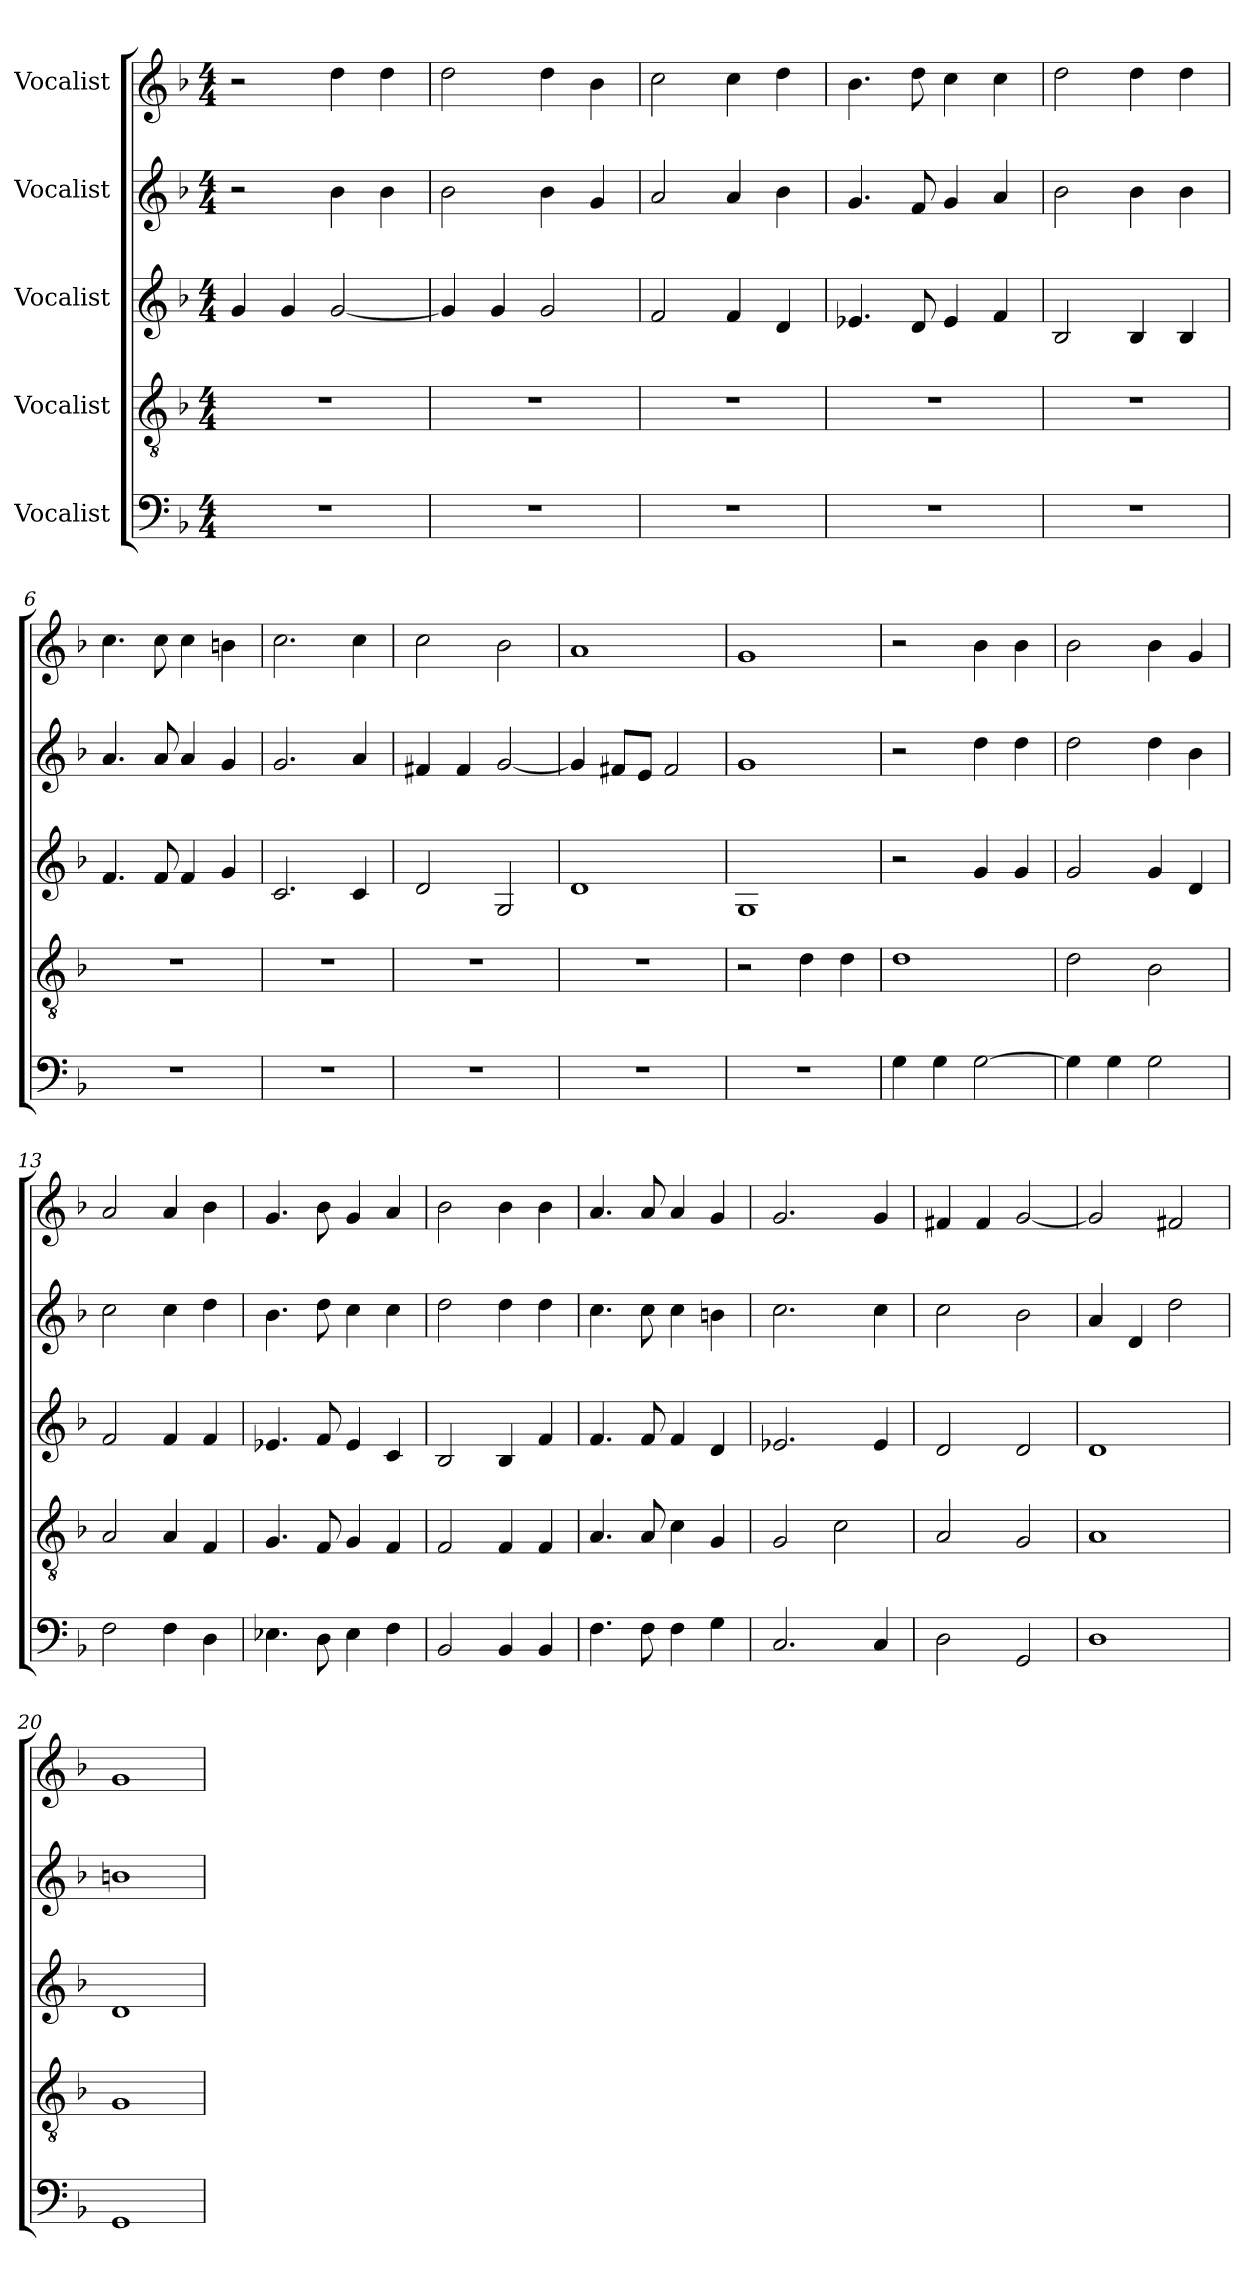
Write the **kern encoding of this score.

**kern	**kern	**kern	**kern	**kern
*part5	*part4	*part3	*part2	*part1
*staff5	*staff4	*staff3	*staff2	*staff1
*I"Vocalist	*I"Vocalist	*I"Vocalist	*I"Vocalist	*I"Vocalist
*clefF4	*clefGv2	*clefG2	*clefG2	*clefG2
*k[b-]	*k[b-]	*k[b-]	*k[b-]	*k[b-]
*M4/4	*M4/4	*M4/4	*M4/4	*M4/4
*MM120	*MM120	*MM120	*MM120	*MM120
=1	=1	=1	=1	=1
1r	1r	4g/	2r	2r
.	.	4g/	.	.
.	.	[2g/	4b-\	4dd\
.	.	.	4b-\	4dd\
=2	=2	=2	=2	=2
1r	1r	4g/]	2b-\	2dd\
.	.	4g/	.	.
.	.	2g/	4b-\	4dd\
.	.	.	4g/	4b-\
=3	=3	=3	=3	=3
1r	1r	2f/	2a/	2cc\
.	.	4f/	4a/	4cc\
.	.	4d/	4b-\	4dd\
=4	=4	=4	=4	=4
1r	1r	4.e-X/	4.g/	4.b-\
.	.	8d/	8f/	8dd\
.	.	4e-/	4g/	4cc\
.	.	4f/	4a/	4cc\
=5	=5	=5	=5	=5
1r	1r	2B-/	2b-\	2dd\
.	.	4B-/	4b-\	4dd\
.	.	4B-/	4b-\	4dd\
=6	=6	=6	=6	=6
1r	1r	4.f/	4.a/	4.cc\
.	.	8f/	8a/	8cc\
.	.	4f/	4a/	4cc\
.	.	4g/	4g/	4bn\
=7	=7	=7	=7	=7
1r	1r	2.c/	2.g/	2.cc\
.	.	4c/	4a/	4cc\
=8	=8	=8	=8	=8
1r	1r	2d/	4f#X/	2cc\
.	.	.	4f#/	.
.	.	2G/	[2g/	2b-\
=9	=9	=9	=9	=9
1r	1r	1d	4g/]	1a
.	.	.	8f#X/L	.
.	.	.	8e/J	.
.	.	.	2f#/	.
=10	=10	=10	=10	=10
1r	2r	1G	1g	1g
.	4d\	.	.	.
.	4d\	.	.	.
=11	=11	=11	=11	=11
4G\	1d	2r	2r	2r
4G\	.	.	.	.
[2G\	.	4g/	4dd\	4b-\
.	.	4g/	4dd\	4b-\
=12	=12	=12	=12	=12
4G\]	2d\	2g/	2dd\	2b-\
4G\	.	.	.	.
2G\	2B-\	4g/	4dd\	4b-\
.	.	4d/	4b-\	4g/
=13	=13	=13	=13	=13
2F\	2A/	2f/	2cc\	2a/
4F\	4A/	4f/	4cc\	4a/
4D\	4F/	4f/	4dd\	4b-\
=14	=14	=14	=14	=14
4.E-X\	4.G/	4.e-X/	4.b-\	4.g/
8D\	8F/	8f/	8dd\	8b-\
4E-\	4G/	4e-/	4cc\	4g/
4F\	4F/	4c/	4cc\	4a/
=15	=15	=15	=15	=15
2BB-/	2F/	2B-/	2dd\	2b-\
4BB-/	4F/	4B-/	4dd\	4b-\
4BB-/	4F/	4f/	4dd\	4b-\
=16	=16	=16	=16	=16
4.F\	4.A/	4.f/	4.cc\	4.a/
8F\	8A/	8f/	8cc\	8a/
4F\	4c\	4f/	4cc\	4a/
4G\	4G/	4d/	4bn\	4g/
=17	=17	=17	=17	=17
2.C/	2G/	2.e-X/	2.cc\	2.g/
.	2c\	.	.	.
4C/	.	4e-/	4cc\	4g/
=18	=18	=18	=18	=18
2D\	2A/	2d/	2cc\	4f#X/
.	.	.	.	4f#/
2GG/	2G/	2d/	2b-\	[2g/
=19	=19	=19	=19	=19
1D	1A	1d	4a/	2g/]
.	.	.	4d/	.
.	.	.	2dd\	2f#X/
=20	=20	=20	=20	=20
1GG	1G	1d	1bn	1g
=	=	=	=	=
*-	*-	*-	*-	*-
